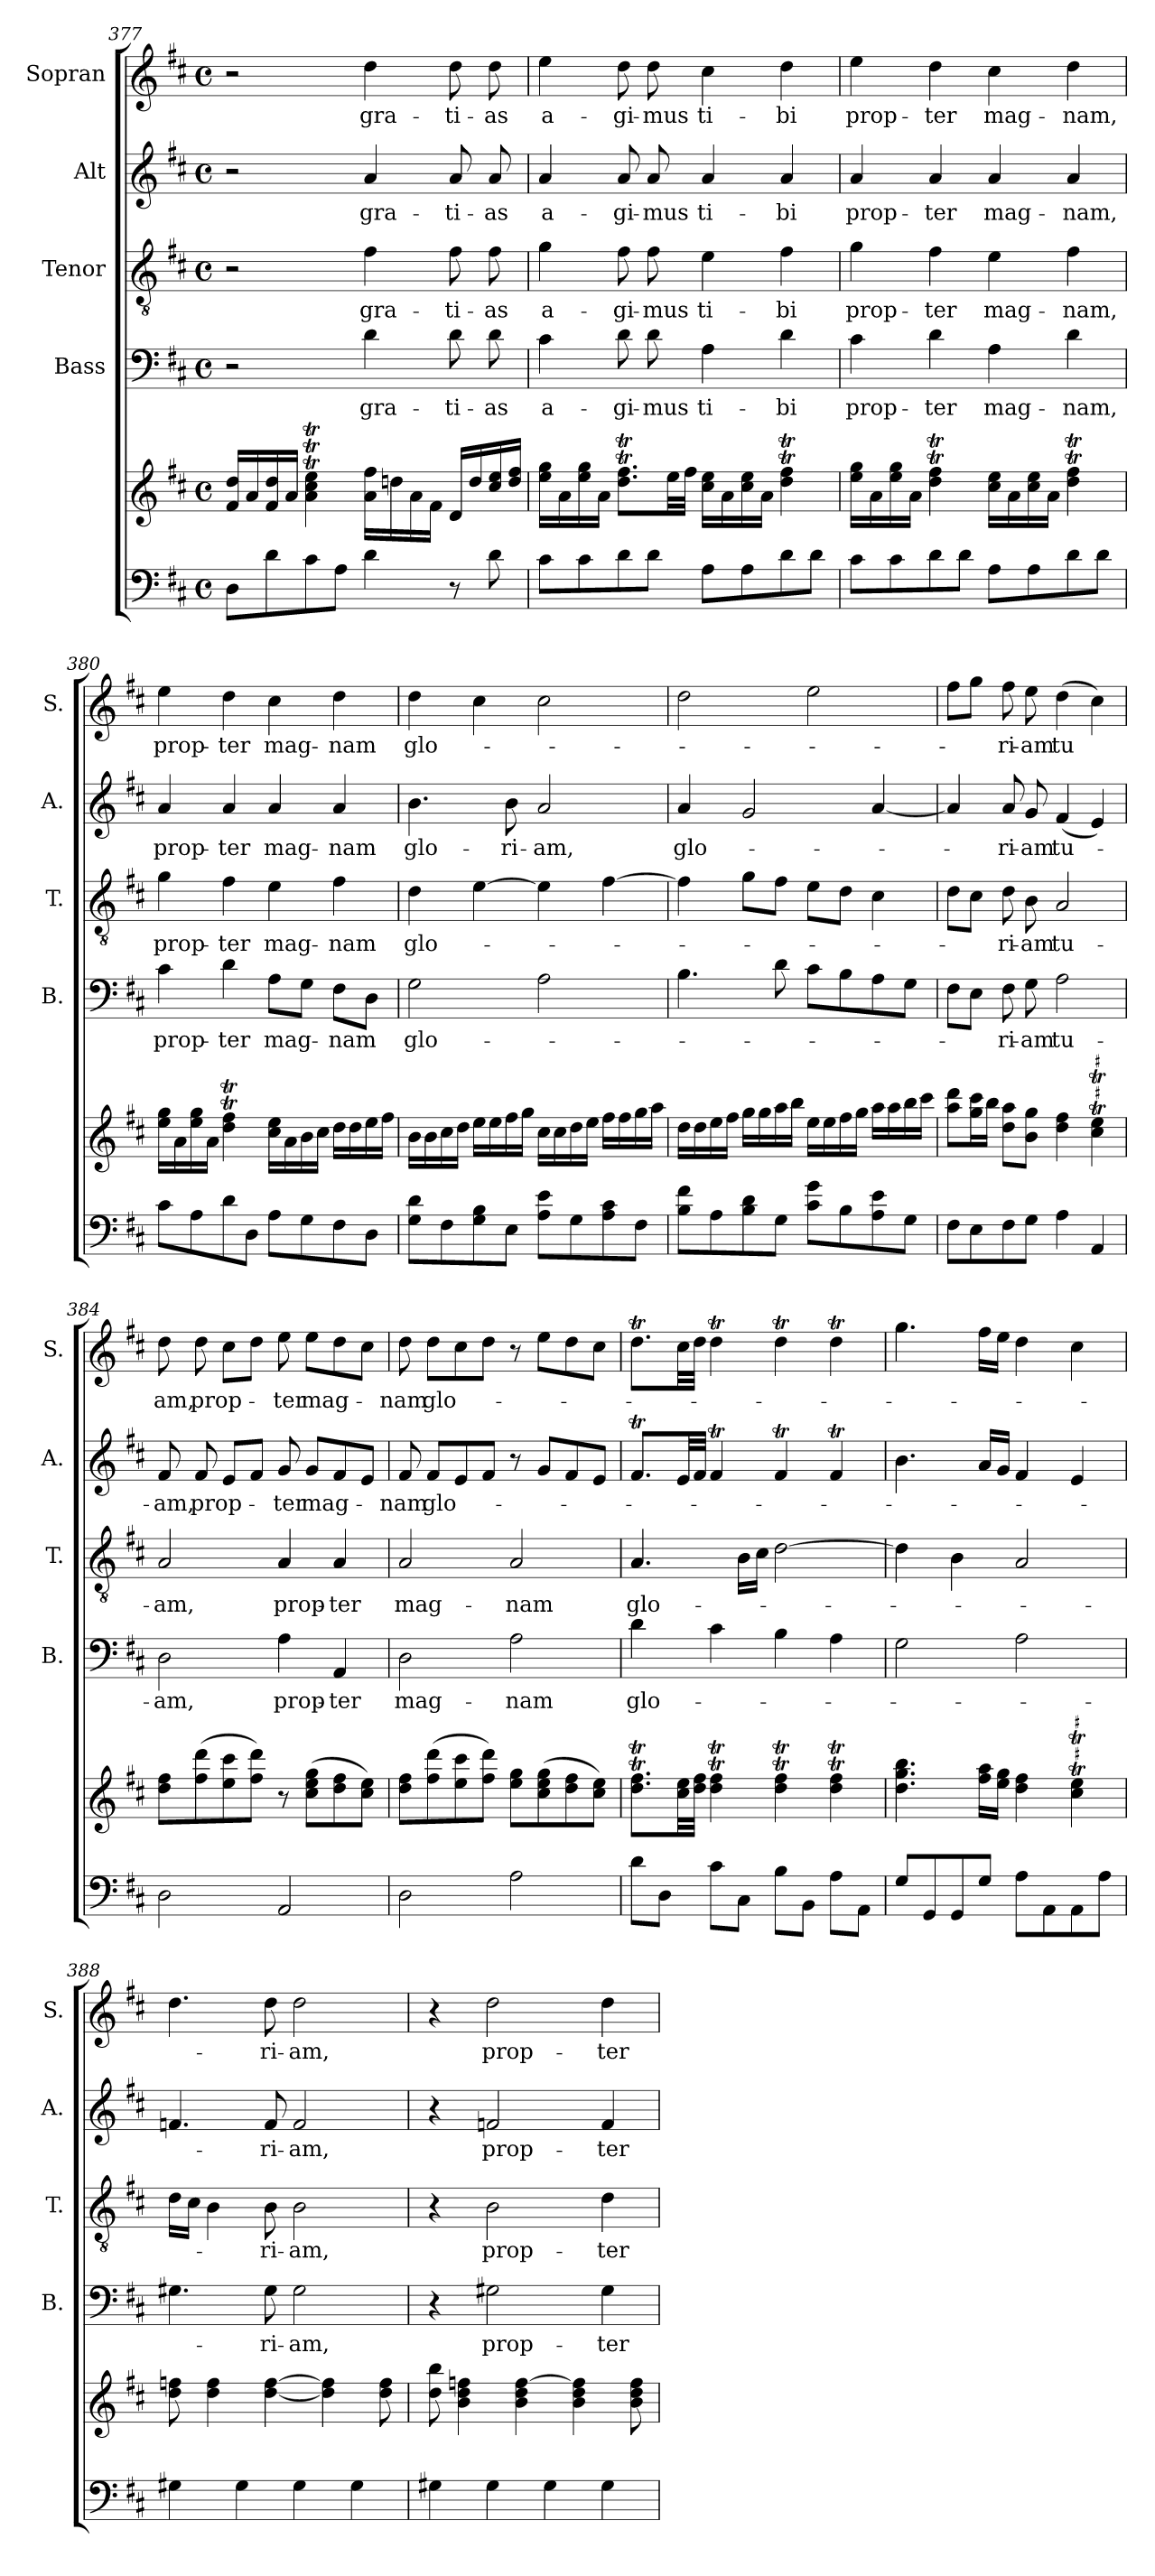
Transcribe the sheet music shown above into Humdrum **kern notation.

**kern	**kern	**kern	**text	**kern	**text	**kern	**text	**kern	**text
*part5	*part5	*part4	*part4	*part3	*part3	*part2	*part2	*part1	*part1
*staff6	*staff5	*staff4	*staff4	*staff3	*staff3	*staff2	*staff2	*staff1	*staff1
*	*	*I"Bass	*	*I"Tenor	*	*I"Alt	*	*I"Sopran	*
*	*	*I'B.	*	*I'T.	*	*I'A.	*	*I'S.	*
*clefF4	*clefG2	*clefF4	*	*clefGv2	*	*clefG2	*	*clefG2	*
*k[f#c#]	*k[f#c#]	*k[f#c#]	*	*k[f#c#]	*	*k[f#c#]	*	*k[f#c#]	*
*D:	*D:	*D:	*	*D:	*	*D:	*	*D:	*
*M4/4	*M4/4	*M4/4	*	*M4/4	*	*M4/4	*	*M4/4	*
*met(c)	*met(c)	*met(c)	*	*met(c)	*	*met(c)	*	*met(c)	*
=377	=377	=377	=377	=377	=377	=377	=377	=377	=377
8D\L	16f#/ 16dd/LL	2r	.	2r	.	2r	.	2r	.
.	16a/	.	.	.	.	.	.	.	.
8d\	16f#/ 16dd/	.	.	.	.	.	.	.	.
.	16a/JJ	.	.	.	.	.	.	.	.
8c#\	4a\T 4cc#\T 4ee\T	.	.	.	.	.	.	.	.
8A\J	.	.	.	.	.	.	.	.	.
!	!	!	!LO:LY:b	!	!LO:LY:b	!	!LO:LY:b	!	!LO:LY:b
4d\	16a\ 16ff#\LL	4d\	gra-	4f#\	gra-	4a/	gra-	4dd\	gra-
.	16dd\	.	.	.	.	.	.	.	.
.	16a\	.	.	.	.	.	.	.	.
.	16f#\JJ	.	.	.	.	.	.	.	.
!	!	!	!LO:LY:b	!	!LO:LY:b	!	!LO:LY:b	!	!LO:LY:b
8r	16d/LL	8d\	-ti-	8f#\	-ti-	8a/	-ti-	8dd\	-ti-
.	16dd/	.	.	.	.	.	.	.	.
!	!	!	!LO:LY:b	!	!LO:LY:b	!	!LO:LY:b	!	!LO:LY:b
8d\	16cc#/ 16ee/	8d\	-as	8f#\	-as	8a/	-as	8dd\	-as
.	16dd/ 16ff#/JJ	.	.	.	.	.	.	.	.
=378	=378	=378	=378	=378	=378	=378	=378	=378	=378
!	!	!	!LO:LY:b	!	!LO:LY:b	!	!LO:LY:b	!	!LO:LY:b
8c#\L	16ee\ 16gg\LL	4c#\	a-	4g\	a-	4a/	a-	4ee\	a-
.	16a\	.	.	.	.	.	.	.	.
8c#\	16ee\ 16gg\	.	.	.	.	.	.	.	.
.	16a\JJ	.	.	.	.	.	.	.	.
!	!	!	!LO:LY:b	!	!LO:LY:b	!	!LO:LY:b	!	!LO:LY:b
8d\	8.dd\T 8.ff#\TL	8d\	-gi-	8f#\	-gi-	8a/	-gi-	8dd\	-gi-
!	!	!	!LO:LY:b	!	!LO:LY:b	!	!LO:LY:b	!	!LO:LY:b
8d\J	.	8d\	-mus	8f#\	-mus	8a/	-mus	8dd\	-mus
.	32ee\LL	.	.	.	.	.	.	.	.
.	32ff#\JJJ	.	.	.	.	.	.	.	.
!	!	!	!LO:LY:b	!	!LO:LY:b	!	!LO:LY:b	!	!LO:LY:b
8A\L	16cc#\ 16ee\LL	4A\	ti-	4e\	ti-	4a/	ti-	4cc#\	ti-
.	16a\	.	.	.	.	.	.	.	.
8A\	16cc#\ 16ee\	.	.	.	.	.	.	.	.
.	16a\JJ	.	.	.	.	.	.	.	.
!	!	!	!LO:LY:b	!	!LO:LY:b	!	!LO:LY:b	!	!LO:LY:b
8d\	4dd\T 4ff#\T	4d\	-bi	4f#\	-bi	4a/	-bi	4dd\	-bi
8d\J	.	.	.	.	.	.	.	.	.
!!LO:LB:g=z
=379	=379	=379	=379	=379	=379	=379	=379	=379	=379
!	!	!	!LO:LY:b	!	!LO:LY:b	!	!LO:LY:b	!	!LO:LY:b
8c#\L	16ee\ 16gg\LL	4c#\	prop-	4g\	prop-	4a/	prop-	4ee\	prop-
.	16a\	.	.	.	.	.	.	.	.
8c#\	16ee\ 16gg\	.	.	.	.	.	.	.	.
.	16a\JJ	.	.	.	.	.	.	.	.
!	!	!	!LO:LY:b	!	!LO:LY:b	!	!LO:LY:b	!	!LO:LY:b
8d\	4dd\T 4ff#\T	4d\	-ter	4f#\	-ter	4a/	-ter	4dd\	-ter
8d\J	.	.	.	.	.	.	.	.	.
!	!	!	!LO:LY:b	!	!LO:LY:b	!	!LO:LY:b	!	!LO:LY:b
8A\L	16cc#\ 16ee\LL	4A\	mag-	4e\	mag-	4a/	mag-	4cc#\	mag-
.	16a\	.	.	.	.	.	.	.	.
8A\	16cc#\ 16ee\	.	.	.	.	.	.	.	.
.	16a\JJ	.	.	.	.	.	.	.	.
!	!	!	!LO:LY:b	!	!LO:LY:b	!	!LO:LY:b	!	!LO:LY:b
8d\	4dd\T 4ff#\T	4d\	-nam,	4f#\	-nam,	4a/	-nam,	4dd\	-nam,
8d\J	.	.	.	.	.	.	.	.	.
=380	=380	=380	=380	=380	=380	=380	=380	=380	=380
!	!	!	!LO:LY:b	!	!LO:LY:b	!	!LO:LY:b	!	!LO:LY:b
8c#\L	16ee\ 16gg\LL	4c#\	prop-	4g\	prop-	4a/	prop-	4ee\	prop-
.	16a\	.	.	.	.	.	.	.	.
8A\	16ee\ 16gg\	.	.	.	.	.	.	.	.
.	16a\JJ	.	.	.	.	.	.	.	.
!	!	!	!LO:LY:b	!	!LO:LY:b	!	!LO:LY:b	!	!LO:LY:b
8d\	4dd\T 4ff#\T	4d\	-ter	4f#\	-ter	4a/	-ter	4dd\	-ter
8D\J	.	.	.	.	.	.	.	.	.
!	!	!	!LO:LY:b	!	!LO:LY:b	!	!LO:LY:b	!	!LO:LY:b
8A\L	16cc#\ 16ee\LL	8A\L	mag-	4e\	mag-	4a/	mag-	4cc#\	mag-
.	16a\	.	.	.	.	.	.	.	.
8G\	16b\	8G\J	.	.	.	.	.	.	.
.	16cc#\JJ	.	.	.	.	.	.	.	.
!	!	!	!LO:LY:b	!	!LO:LY:b	!	!LO:LY:b	!	!LO:LY:b
8F#\	16dd\LL	8F#\L	-nam	4f#\	-nam	4a/	-nam	4dd\	-nam
.	16dd\	.	.	.	.	.	.	.	.
8D\J	16ee\	8D\J	.	.	.	.	.	.	.
.	16ff#\JJ	.	.	.	.	.	.	.	.
=381	=381	=381	=381	=381	=381	=381	=381	=381	=381
!	!	!	!LO:LY:b	!	!LO:LY:b	!	!LO:LY:b	!	!LO:LY:b
8G\ 8d\L	16b\LL	2G\	glo-	4d\	glo-	4.b\	glo-	4dd\	glo-
.	16b\	.	.	.	.	.	.	.	.
8F#\	16cc#\	.	.	.	.	.	.	.	.
.	16dd\JJ	.	.	.	.	.	.	.	.
8G\ 8B\	16ee\LL	.	.	[4e\	.	.	.	4cc#\	.
.	16ee\	.	.	.	.	.	.	.	.
!	!	!	!	!	!	!	!LO:LY:b	!	!
8E\J	16ff#\	.	.	.	.	8b\	-ri-	.	.
.	16gg\JJ	.	.	.	.	.	.	.	.
!	!	!	!	!	!	!	!LO:LY:b	!	!
8A\ 8e\L	16cc#\LL	2A\	.	4e\]	.	2a/	-am,	2cc#\	.
.	16cc#\	.	.	.	.	.	.	.	.
8G\	16dd\	.	.	.	.	.	.	.	.
.	16ee\JJ	.	.	.	.	.	.	.	.
8A\ 8c#\	16ff#\LL	.	.	[4f#\	.	.	.	.	.
.	16ff#\	.	.	.	.	.	.	.	.
8F#\J	16gg\	.	.	.	.	.	.	.	.
.	16aa\JJ	.	.	.	.	.	.	.	.
!!LO:PB:g=z
=382	=382	=382	=382	=382	=382	=382	=382	=382	=382
!	!	!	!	!	!	!	!LO:LY:b	!	!
8B\ 8f#\L	16dd\LL	4.B\	.	4f#\]	.	4a/	glo-	2dd\	.
.	16dd\	.	.	.	.	.	.	.	.
8A\	16ee\	.	.	.	.	.	.	.	.
.	16ff#\JJ	.	.	.	.	.	.	.	.
8B\ 8d\	16gg\LL	.	.	8g\L	.	2g/	.	.	.
.	16gg\	.	.	.	.	.	.	.	.
8G\J	16aa\	8d\	.	8f#\J	.	.	.	.	.
.	16bb\JJ	.	.	.	.	.	.	.	.
8c#\ 8g\L	16ee\LL	8c#\L	.	8e\L	.	.	.	2ee\	.
.	16ee\	.	.	.	.	.	.	.	.
8B\	16ff#\	8B\	.	8d\J	.	.	.	.	.
.	16gg\JJ	.	.	.	.	.	.	.	.
8A\ 8e\	16aa\LL	8A\	.	4c#\	.	[4a/	.	.	.
.	16aa\	.	.	.	.	.	.	.	.
8G\J	16bb\	8G\J	.	.	.	.	.	.	.
.	16ccc#\JJ	.	.	.	.	.	.	.	.
=383	=383	=383	=383	=383	=383	=383	=383	=383	=383
8F#\L	8aa\ 8ddd\L	8F#\L	.	8d\L	.	4a/]	.	8ff#\L	.
8E\	16gg\ 16ccc#\L	8E\J	.	8c#\J	.	.	.	8gg\J	.
.	16bb\JJ	.	.	.	.	.	.	.	.
!	!	!	!LO:LY:b	!	!LO:LY:b	!	!LO:LY:b	!	!LO:LY:b
8F#\	8dd\ 8aa\L	8F#\	-ri-	8d\	-ri-	8a/	-ri-	8ff#\	-ri-
!	!	!	!LO:LY:b	!	!LO:LY:b	!	!LO:LY:b	!	!LO:LY:b
8G\J	8b\ 8gg\J	8G\	-am	8B\	-am	8g/	-am	8ee\	-am
!	!	!	!LO:LY:b	!	!LO:LY:b	!	!LO:LY:b	!	!LO:LY:b
4A\	4dd\ 4ff#\	2A\	tu-	2A/	tu-	(<4f#/	tu-	(>4dd\	tu
4AA/	4cc#\T 4ee\T	.	.	.	.	4e/)	.	4cc#\)	.
=384	=384	=384	=384	=384	=384	=384	=384	=384	=384
!	!	!	!LO:LY:b	!	!LO:LY:b	!	!LO:LY:b	!	!LO:LY:b
2D\	8dd\ 8ff#\L	2D\	-am,	2A/	-am,	8f#/	-am,	8dd\	am,
!	!	!	!	!	!	!	!LO:LY:b	!	!LO:LY:b
.	(>8ff#\ 8ddd\	.	.	.	.	8f#/	prop-	8dd\	prop-
.	8ee\ 8ccc#\	.	.	.	.	8e/L	.	8cc#\L	.
.	8ff#\ 8ddd\J)	.	.	.	.	8f#/J	.	8dd\J	.
!	!	!	!LO:LY:b	!	!LO:LY:b	!	!LO:LY:b	!	!LO:LY:b
2AA/	8r	4A\	prop-	4A/	prop-	8g/	-ter	8ee\	-ter
!	!	!	!	!	!	!	!LO:LY:b	!	!LO:LY:b
.	(>8cc#\ 8ee\ 8gg\L	.	.	.	.	8g/L	mag-	8ee\L	mag-
!	!	!	!LO:LY:b	!	!LO:LY:b	!	!	!	!
.	8dd\ 8ff#\	4AA/	-ter	4A/	-ter	8f#/	.	8dd\	.
.	8cc#\ 8ee\J)	.	.	.	.	8e/J	.	8cc#\J	.
=385	=385	=385	=385	=385	=385	=385	=385	=385	=385
!	!	!	!LO:LY:b	!	!LO:LY:b	!	!LO:LY:b	!	!LO:LY:b
2D\	8dd\ 8ff#\L	2D\	mag-	2A/	mag-	8f#/	-nam	8dd\	-nam
!	!	!	!	!	!	!	!LO:LY:b	!	!LO:LY:b
.	(>8ff#\ 8ddd\	.	.	.	.	8f#/L	glo-	8dd\L	glo-
.	8ee\ 8ccc#\	.	.	.	.	8e/	.	8cc#\	.
.	8ff#\ 8ddd\J)	.	.	.	.	8f#/J	.	8dd\J	.
!	!	!	!LO:LY:b	!	!LO:LY:b	!	!	!	!
2A\	8ee\ 8gg\L	2A\	-nam	2A/	-nam	8r	.	8r	.
.	(>8cc#\ 8ee\ 8gg\	.	.	.	.	8g/L	.	8ee\L	.
.	8dd\ 8ff#\	.	.	.	.	8f#/	.	8dd\	.
.	8cc#\ 8ee\J)	.	.	.	.	8e/J	.	8cc#\J	.
!!LO:LB:g=z
=386	=386	=386	=386	=386	=386	=386	=386	=386	=386
!	!	!	!LO:LY:b	!	!LO:LY:b	!	!	!	!
8d\L	8.dd\T 8.ff#\TL	4d\	glo-	4.A/	glo-	8.f#t/L	.	8.ddT\L	.
8D\J	.	.	.	.	.	.	.	.	.
.	32cc#\ 32ee\LL	.	.	.	.	32e/LL	.	32cc#\LL	.
.	32dd\ 32ff#\JJJ	.	.	.	.	32f#/JJJ	.	32dd\JJJ	.
8c#\L	4dd\T 4ff#\T	4c#\	.	.	.	4f#t/	.	4ddT\	.
8C#\J	.	.	.	16B\LL	.	.	.	.	.
.	.	.	.	16c#\JJ	.	.	.	.	.
8B\L	4dd\T 4ff#\T	4B\	.	[2d\	.	4f#t/	.	4ddT\	.
8BB\J	.	.	.	.	.	.	.	.	.
8A\L	4dd\T 4ff#\T	4A\	.	.	.	4f#t/	.	4ddT\	.
8AA\J	.	.	.	.	.	.	.	.	.
=387	=387	=387	=387	=387	=387	=387	=387	=387	=387
8G/L	4.dd\ 4.gg\ 4.bb\	2G\	.	4d\]	.	4.b\	.	4.gg\	.
8GG/	.	.	.	.	.	.	.	.	.
8GG/	.	.	.	4B\	.	.	.	.	.
8G/J	16ff#\ 16aa\LL	.	.	.	.	16a/LL	.	16ff#\LL	.
.	16ee\ 16gg\JJ	.	.	.	.	16g/JJ	.	16ee\JJ	.
8A\L	4dd\ 4ff#\	2A\	.	2A/	.	4f#/	.	4dd\	.
8AA\	.	.	.	.	.	.	.	.	.
8AA\	4cc#\T 4ee\T	.	.	.	.	4e/	.	4cc#\	.
8A\J	.	.	.	.	.	.	.	.	.
=388	=388	=388	=388	=388	=388	=388	=388	=388	=388
4G#X\	8dd\ 8ffn\	4.G#X\	.	16d\LL	.	4.fn/	.	4.dd\	.
.	.	.	.	16c#\JJ	.	.	.	.	.
.	4dd\ 4ff\	.	.	4B\	.	.	.	.	.
4G#\	.	.	.	.	.	.	.	.	.
!	!	!	!LO:LY:b	!	!LO:LY:b	!	!LO:LY:b	!	!LO:LY:b
.	[4dd\ [4ff\	8G#\	-ri-	8B\	-ri-	8f/	-ri-	8dd\	-ri-
!	!	!	!LO:LY:b	!	!LO:LY:b	!	!LO:LY:b	!	!LO:LY:b
4G#\	.	2G#\	-am,	2B\	-am,	2f/	-am,	2dd\	-am,
.	4dd\] 4ff\]	.	.	.	.	.	.	.	.
4G#\	.	.	.	.	.	.	.	.	.
.	8dd\ 8ff\	.	.	.	.	.	.	.	.
=389	=389	=389	=389	=389	=389	=389	=389	=389	=389
4G#X\	8dd\ 8bb\	4r	.	4r	.	4r	.	4r	.
.	4b\ 4dd\ 4ffn\	.	.	.	.	.	.	.	.
!	!	!	!LO:LY:b	!	!LO:LY:b	!	!LO:LY:b	!	!LO:LY:b
4G#\	.	2G#X\	prop-	2B\	prop-	2fn/	prop-	2dd\	prop-
.	4b\ 4dd\ [4ff\	.	.	.	.	.	.	.	.
4G#\	.	.	.	.	.	.	.	.	.
.	4b\ 4dd\ 4ff\]	.	.	.	.	.	.	.	.
!	!	!	!LO:LY:b	!	!LO:LY:b	!	!LO:LY:b	!	!LO:LY:b
4G#\	.	4G#\	-ter	4d\	-ter	4f/	-ter	4dd\	-ter
.	8b\ 8dd\ 8ff\	.	.	.	.	.	.	.	.
=	=	=	=	=	=	=	=	=	=
*-	*-	*-	*-	*-	*-	*-	*-	*-	*-
